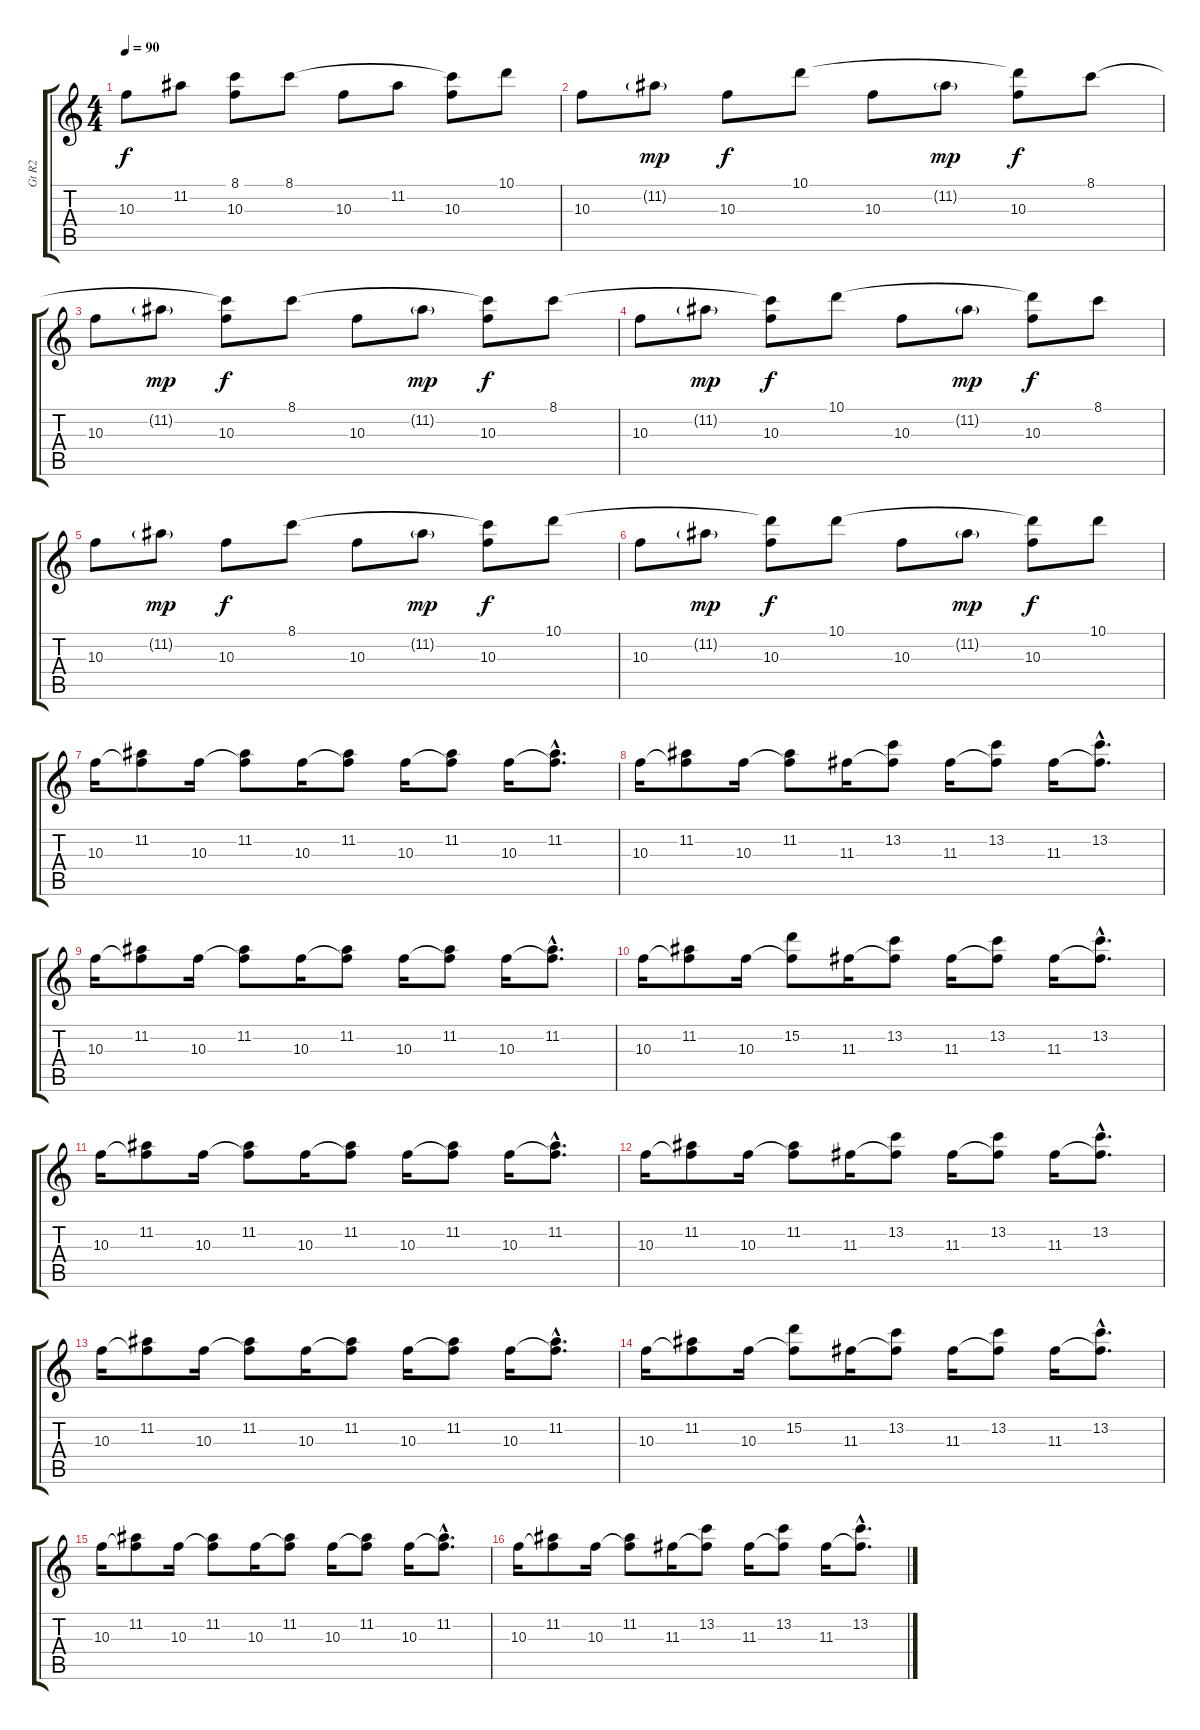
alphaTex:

\track ("Gt R2" "Gt R2") {instrument electricguitarjazz}
\staff {score tabs}
\tuning (E4 B3 G3 D3 A2 E2) {hide}
\ts (4 4)
\tempo 90
\clef g2
\ks c
10.3.8{dy f} 11.2.8 (8.1{t} 10.3).8 8.1.8 10.3.8 11.2.8 (8.1{t} 10.3).8 10.1.8 |
10.3.8 11.2{g}.8{dy mp} 10.3.8{dy f} 10.1.8 10.3.8 11.2{g}.8{dy mp} (10.1{t} 10.3).8{dy f} 8.1.8 |
10.3.8 11.2{g}.8{dy mp} (8.1{t} 10.3).8{dy f} 8.1.8 10.3.8 11.2{g}.8{dy mp} (8.1{t} 10.3).8{dy f} 8.1.8 |
10.3.8 11.2{g}.8{dy mp} (8.1{t} 10.3).8{dy f} 10.1.8 10.3.8 11.2{g}.8{dy mp} (10.1{t} 10.3).8{dy f} 8.1.8 |
10.3.8 11.2{g}.8{dy mp} 10.3.8{dy f} 8.1.8 10.3.8 11.2{g}.8{dy mp} (8.1{t} 10.3).8{dy f} 10.1.8 |
10.3.8 11.2{g}.8{dy mp} (10.1{t} 10.3).8{dy f} 10.1.8 10.3.8 11.2{g}.8{dy mp} (10.1{t} 10.3).8{dy f} 10.1.8 |
10.3.16 (11.2 10.3{t}).8 10.3.16 (11.2 10.3{t}).8 10.3.16 (11.2 10.3{t}).8 10.3.16 (11.2 10.3{t}).8 10.3.16 (11.2{hac} 10.3{hac t}).8{d} |
10.3.16 (11.2 10.3{t}).8 10.3.16 (11.2 10.3{t}).8 11.3.16 (13.2 11.3{t}).8 11.3.16 (13.2 11.3{t}).8 11.3.16 (13.2{hac} 11.3{hac t}).8{d} |
10.3.16 (11.2 10.3{t}).8 10.3.16 (11.2 10.3{t}).8 10.3.16 (11.2 10.3{t}).8 10.3.16 (11.2 10.3{t}).8 10.3.16 (11.2{hac} 10.3{hac t}).8{d} |
10.3.16 (11.2 10.3{t}).8 10.3.16 (15.2 10.3{t}).8 11.3.16 (13.2 11.3{t}).8 11.3.16 (13.2 11.3{t}).8 11.3.16 (13.2{hac} 11.3{hac t}).8{d} |
10.3.16 (11.2 10.3{t}).8 10.3.16 (11.2 10.3{t}).8 10.3.16 (11.2 10.3{t}).8 10.3.16 (11.2 10.3{t}).8 10.3.16 (11.2{hac} 10.3{hac t}).8{d} |
10.3.16 (11.2 10.3{t}).8 10.3.16 (11.2 10.3{t}).8 11.3.16 (13.2 11.3{t}).8 11.3.16 (13.2 11.3{t}).8 11.3.16 (13.2{hac} 11.3{hac t}).8{d} |
10.3.16 (11.2 10.3{t}).8 10.3.16 (11.2 10.3{t}).8 10.3.16 (11.2 10.3{t}).8 10.3.16 (11.2 10.3{t}).8 10.3.16 (11.2{hac} 10.3{hac t}).8{d} |
10.3.16 (11.2 10.3{t}).8 10.3.16 (15.2 10.3{t}).8 11.3.16 (13.2 11.3{t}).8 11.3.16 (13.2 11.3{t}).8 11.3.16 (13.2{hac} 11.3{hac t}).8{d} |
10.3.16 (11.2 10.3{t}).8 10.3.16 (11.2 10.3{t}).8 10.3.16 (11.2 10.3{t}).8 10.3.16 (11.2 10.3{t}).8 10.3.16 (11.2{hac} 10.3{hac t}).8{d} |
10.3.16 (11.2 10.3{t}).8 10.3.16 (11.2 10.3{t}).8 11.3.16 (13.2 11.3{t}).8 11.3.16 (13.2 11.3{t}).8 11.3.16 (13.2{hac} 11.3{hac t}).8{d}
